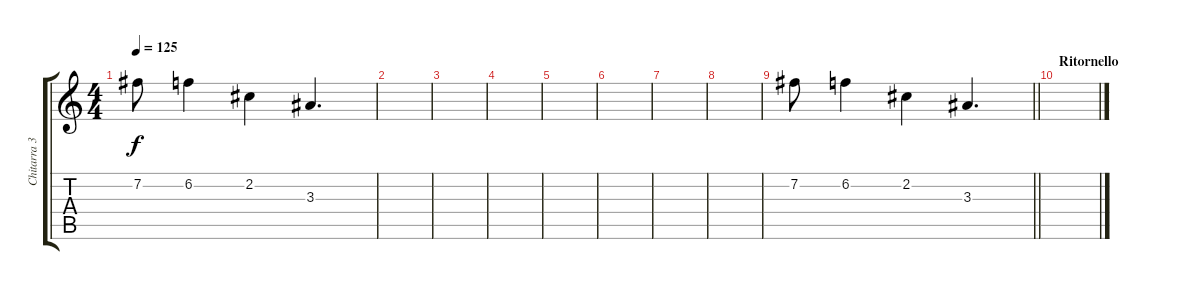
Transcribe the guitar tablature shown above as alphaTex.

\track ("Chitarra 3" "Chitarra 3") {instrument electricguitarjazz}
\staff {score tabs}
\tuning (E4 B3 G3 D3 A2 E2) {hide}
\ts (4 4)
\tempo 125
\clef g2
\ks c
7.2.8{dy f} 6.2.4 2.2.4 3.3.4{d} |
|
|
|
|
|
|
|
\barLineRight lightlight
7.2.8 6.2.4 2.2.4 3.3.4{d} |
\section ("" "Ritornello")
